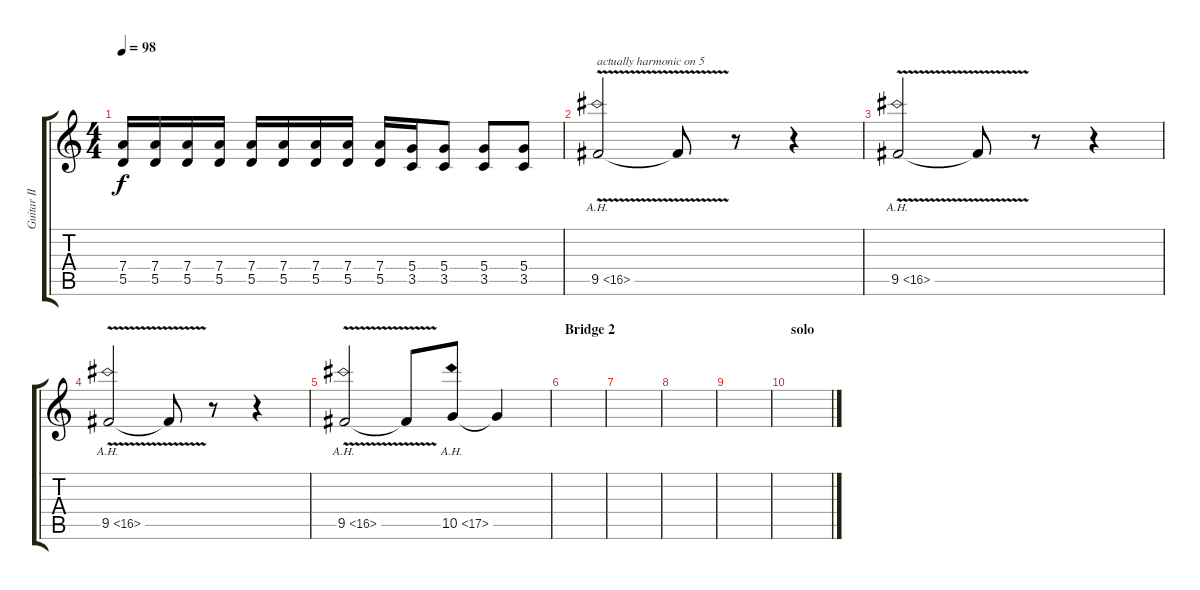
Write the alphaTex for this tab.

\track ("Guitar II" "Guitar II") {instrument distortionguitar}
\staff {score tabs}
\tuning (E4 B3 G3 D3 A2 D2) {hide}
\ts (4 4)
\tempo 98
\clef g2
\ks c
(7.4 5.5).16{dy f} (7.4 5.5).16 (7.4 5.5).16 (7.4 5.5).16 (7.4 5.5).16 (7.4 5.5).16 (7.4 5.5).16 (7.4 5.5).16 (7.4 5.5).16 (5.4 3.5).16 (5.4 3.5).8 (5.4 3.5).8 (5.4 3.5).8 |
9.5{ah 7 v}.2{txt "actually harmonic on 5"} 9.5{t}.8 r.8 r.4 |
9.5{ah 7 v}.2 9.5{t}.8 r.8 r.4 |
9.5{ah 7 v}.2 9.5{t}.8 r.8 r.4 |
9.5{ah 7 v}.2 9.5{t}.8 10.5{ah 7}.8 10.5{t}.4 |
\section ("" "Bridge 2")
|
|
|
|
\section ("" "solo")
